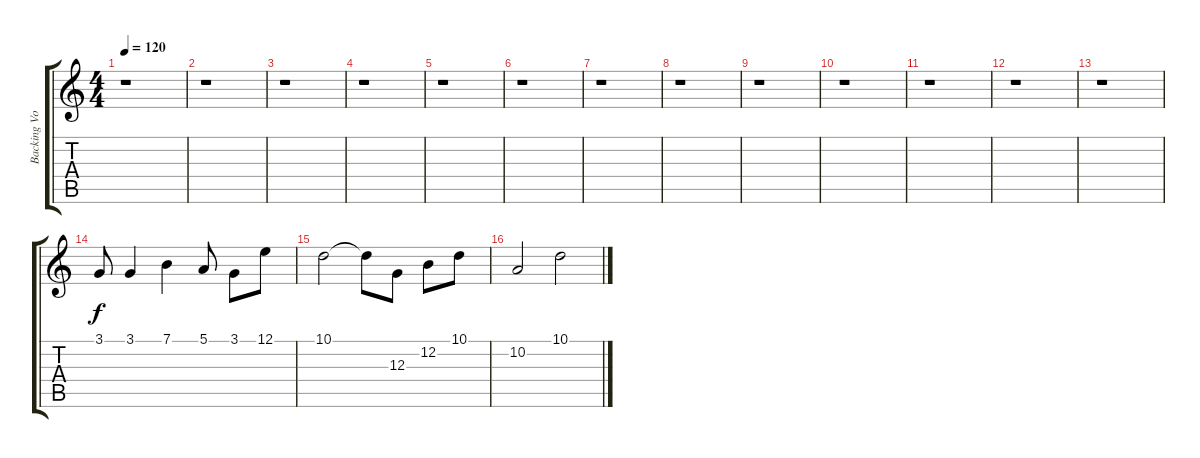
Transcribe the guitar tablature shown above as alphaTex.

\track ("Backing Vocals" "Backing Vo") {instrument lead3calliope}
\staff {score tabs}
\tuning (E4 B3 G3 D3 A2 E2) {hide}
\ts (4 4)
\tempo 120
\clef g2
\ks c
r.1{dy f instrument lead3calliope} |
r.1 |
r.1 |
r.1 |
r.1 |
r.1 |
r.1 |
r.1 |
r.1 |
r.1 |
r.1 |
r.1 |
r.1 |
3.1.8 3.1.4 7.1.4 5.1.8 3.1.8 12.1.8 |
10.1.2 10.1{t}.8 12.3.8 12.2.8 10.1.8 |
10.2.2 10.1.2
